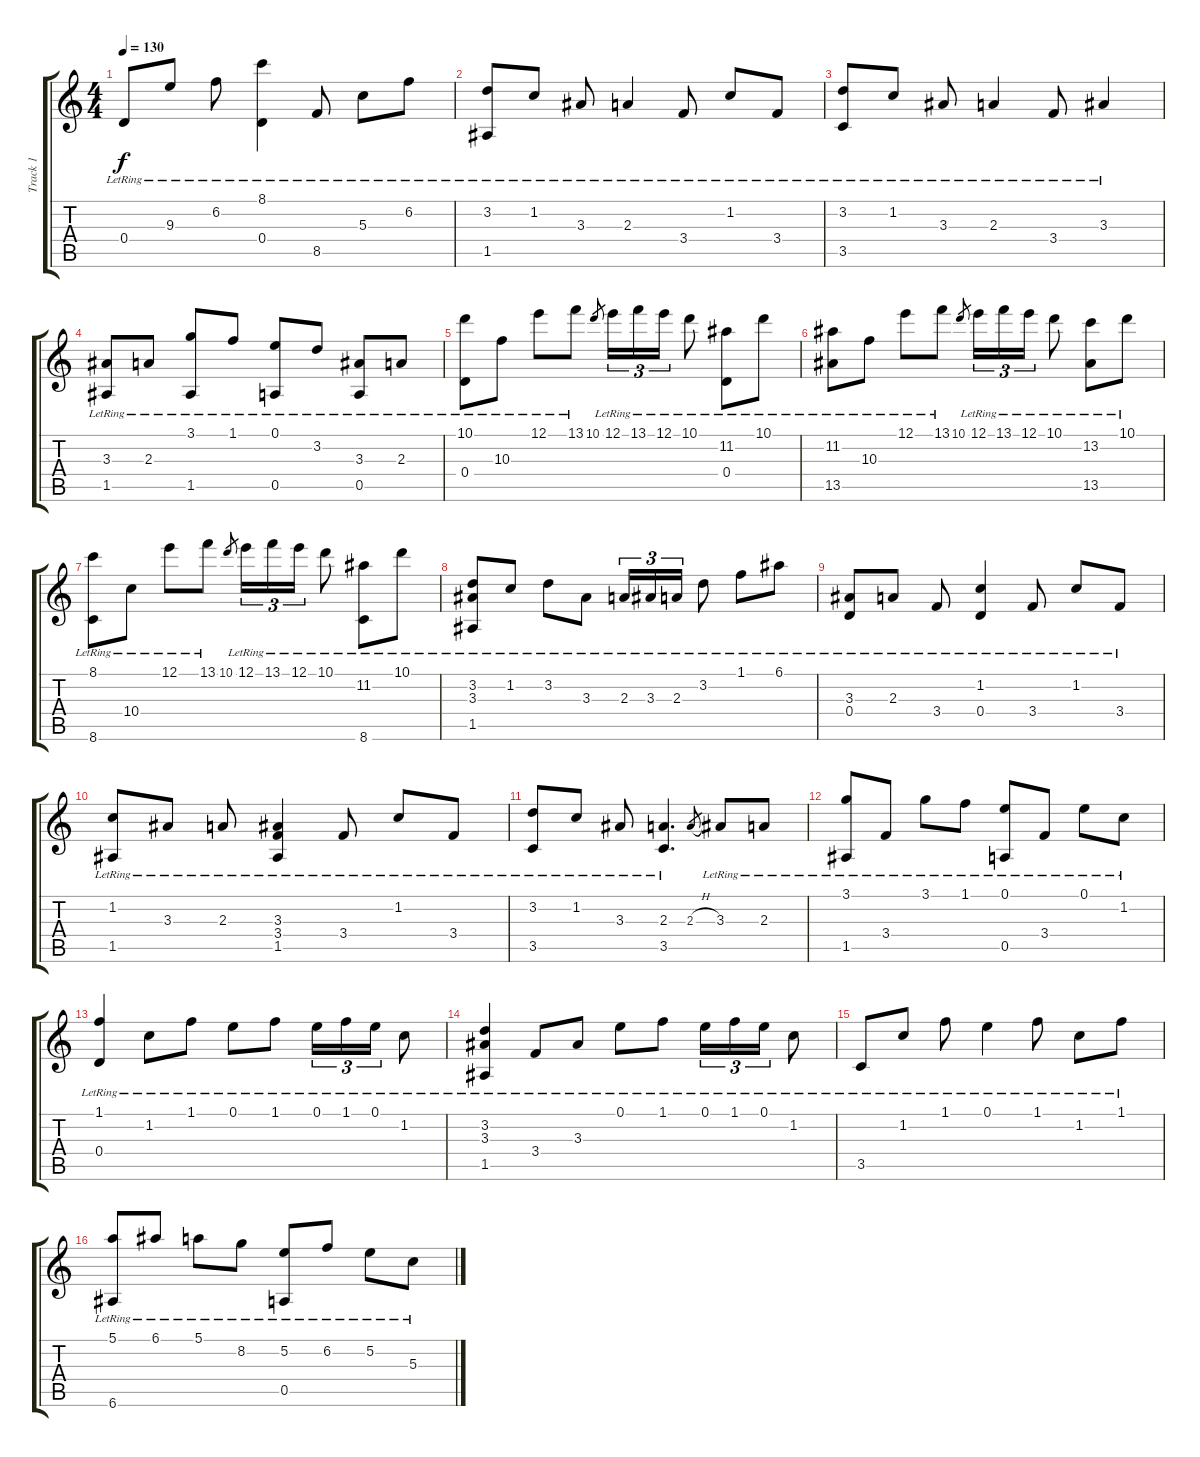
\track ("Track 1" "Track 1") {instrument acousticguitarsteel}
\staff {score tabs}
\tuning (E4 B3 G3 D3 A2 E2) {hide}
\ts (4 4)
\tempo 130
\clef g2
\ks c
0.4{lr}.8{dy f} 9.3{lr}.8 6.2{lr}.8 (8.1{lr} 0.4{lr}).4 8.5{lr}.8 5.3{lr}.8 6.2{lr}.8 |
(3.2{lr} 1.5{lr}).8 1.2{lr}.8 3.3{lr}.8 2.3{lr}.4 3.4{lr}.8 1.2{lr}.8 3.4{lr}.8 |
(3.2{lr} 3.5{lr}).8 1.2{lr}.8 3.3{lr}.8 2.3{lr}.4 3.4{lr}.8 3.3{lr}.4 |
(3.3{lr} 1.5{lr}).8 2.3{lr}.8 (3.1{lr} 1.5{lr}).8 1.1{lr}.8 (0.1{lr} 0.5{lr}).8 3.2{lr}.8 (3.3{lr} 0.5{lr}).8 2.3{lr}.8 |
(10.1{lr} 0.4{lr}).8 10.3{lr}.8 12.1{lr}.8 13.1{lr}.8 10.1.8{gr} 12.1{lr}.16{tu (3 2)} 13.1{lr}.16{tu (3 2)} 12.1{lr}.16{tu (3 2)} 10.1{lr}.8 (11.2{lr} 0.4{lr}).8 10.1{lr}.8 |
(11.2{lr} 13.5{lr}).8 10.3{lr}.8 12.1{lr}.8 13.1{lr}.8 10.1.8{gr} 12.1{lr}.16{tu (3 2)} 13.1{lr}.16{tu (3 2)} 12.1{lr}.16{tu (3 2)} 10.1{lr}.8 (13.2{lr} 13.5{lr}).8 10.1{lr}.8 |
(8.1{lr} 8.6{lr}).8 10.4{lr}.8 12.1{lr}.8 13.1{lr}.8 10.1.8{gr} 12.1{lr}.16{tu (3 2)} 13.1{lr}.16{tu (3 2)} 12.1{lr}.16{tu (3 2)} 10.1{lr}.8 (11.2{lr} 8.6{lr}).8 10.1{lr}.8 |
(3.2{lr} 3.3{lr} 1.5{lr}).8 1.2{lr}.8 3.2{lr}.8 3.3{lr}.8 2.3{lr}.16{tu (3 2)} 3.3{lr}.16{tu (3 2)} 2.3{lr}.16{tu (3 2)} 3.2{lr}.8 1.1{lr}.8 6.1{lr}.8 |
(3.3{lr} 0.4{lr}).8 2.3{lr}.8 3.4{lr}.8 (1.2{lr} 0.4{lr}).4 3.4{lr}.8 1.2{lr}.8 3.4{lr}.8 |
(1.2{lr} 1.5{lr}).8 3.3{lr}.8 2.3{lr}.8 (3.3{lr} 3.4{lr} 1.5{lr}).4 3.4{lr}.8 1.2{lr}.8 3.4{lr}.8 |
(3.2{lr} 3.5{lr}).8 1.2{lr}.8 3.3{lr}.8 (2.3{lr} 3.5{lr}).4{d} 2.3{h}.8{gr} 3.3{lr}.8 2.3{lr}.8 |
(3.1{lr} 1.5{lr}).8 3.4{lr}.8 3.1{lr}.8 1.1{lr}.8 (0.1{lr} 0.5{lr}).8 3.4{lr}.8 0.1{lr}.8 1.2{lr}.8 |
(1.1{lr} 0.4{lr}).4 1.2{lr}.8 1.1{lr}.8 0.1{lr}.8 1.1{lr}.8 0.1{lr}.16{tu (3 2)} 1.1{lr}.16{tu (3 2)} 0.1{lr}.16{tu (3 2)} 1.2{lr}.8 |
(3.2{lr} 3.3{lr} 1.5{lr}).4 3.4{lr}.8 3.3{lr}.8 0.1{lr}.8 1.1{lr}.8 0.1{lr}.16{tu (3 2)} 1.1{lr}.16{tu (3 2)} 0.1{lr}.16{tu (3 2)} 1.2{lr}.8 |
3.5{lr}.8 1.2{lr}.8 1.1{lr}.8 0.1{lr}.4 1.1{lr}.8 1.2{lr}.8 1.1{lr}.8 |
(5.1{lr} 6.6{lr}).8 6.1{lr}.8 5.1{lr}.8 8.2{lr}.8 (5.2{lr} 0.5{lr}).8 6.2{lr}.8 5.2{lr}.8 5.3{lr}.8
